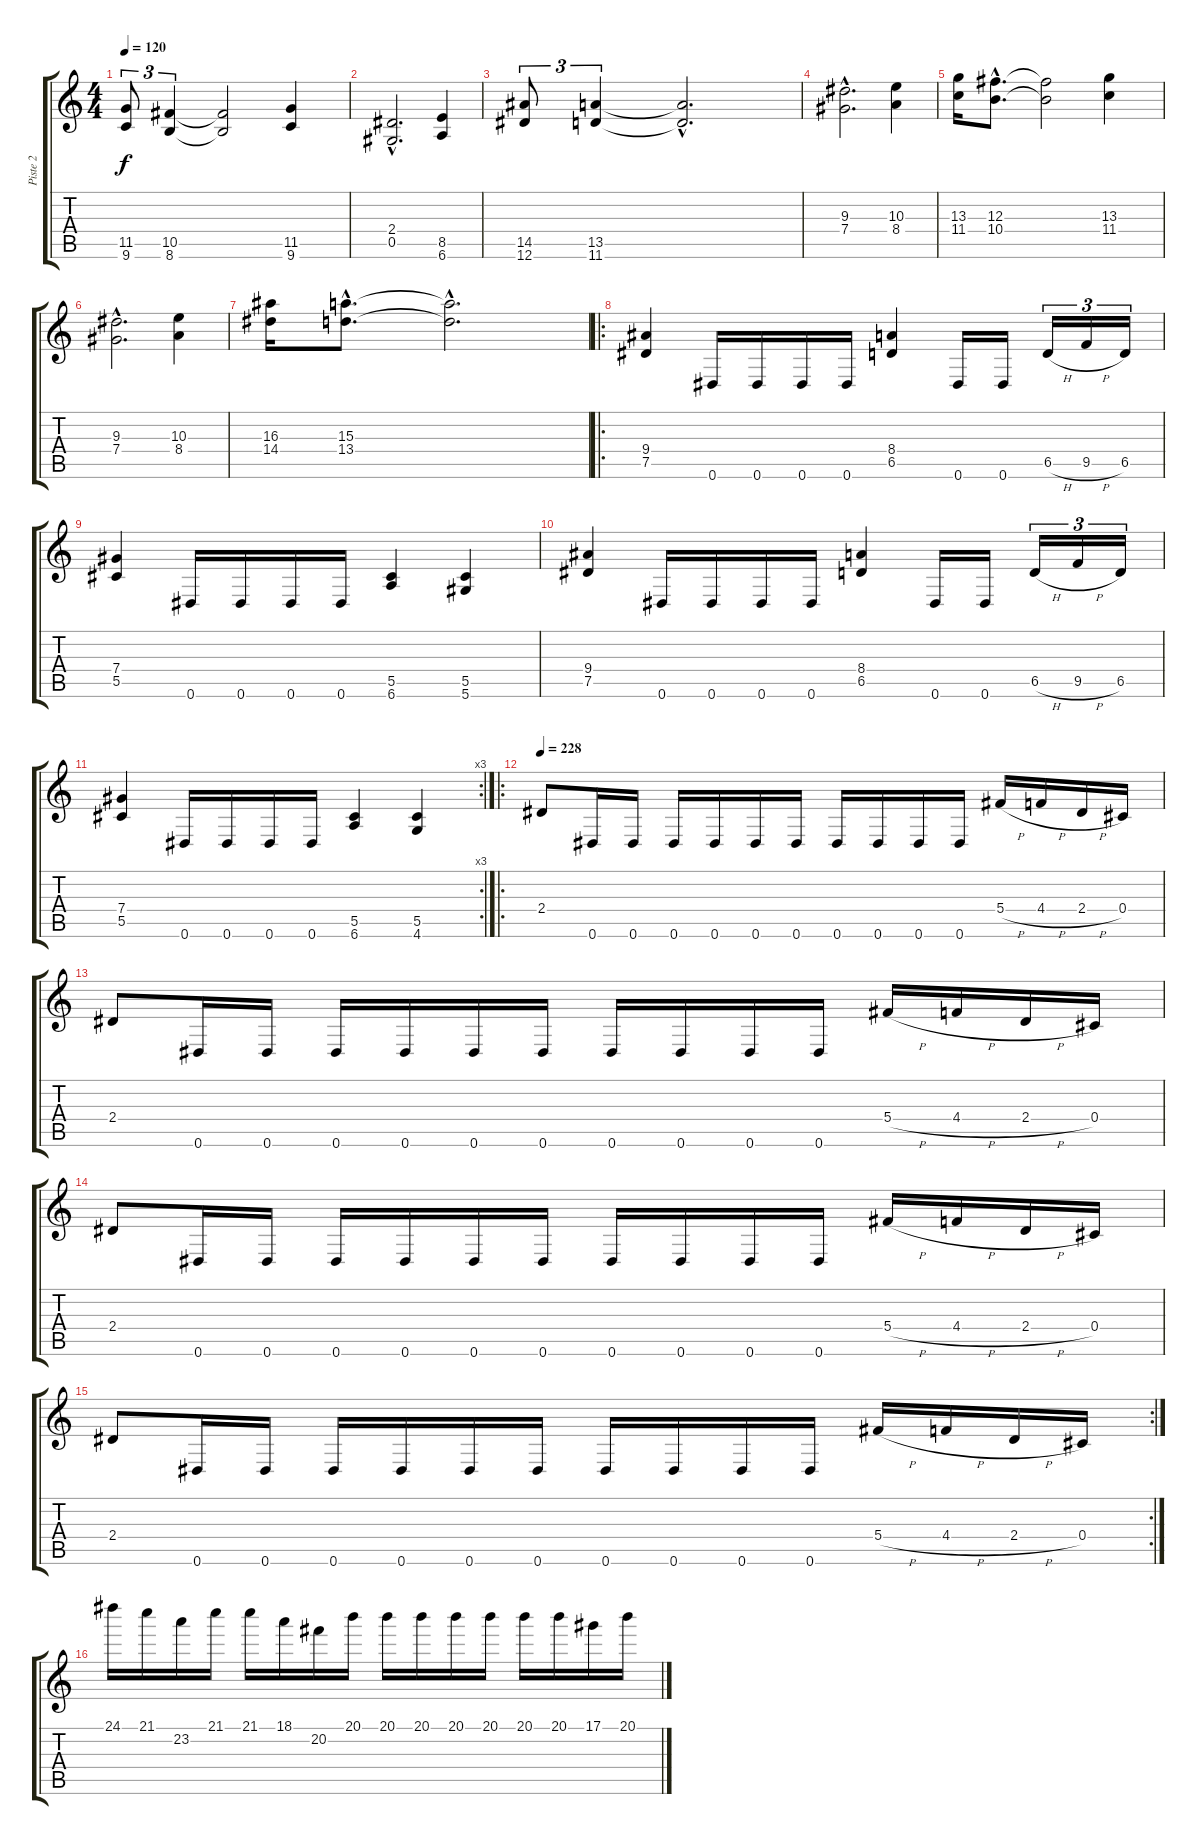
\track ("Piste 2" "Piste 2") {instrument distortionguitar}
\staff {score tabs}
\tuning (Eb4 Bb3 Gb3 Db3 Ab2 Eb2) {hide}
\ts (4 4)
\tempo 120
\clef g2
\ks c
(11.5 9.6).8{tu (3 2) dy f} (10.5 8.6).4{tu (3 2)} (10.5{t} 8.6{t}).2 (11.5 9.6).4 |
(2.4{hac} 0.5{hac}).2{d} (8.5 6.6).4 |
(14.5 12.6).8{tu (3 2)} (13.5 11.6).4{tu (3 2)} (13.5{hac t} 11.6{hac t}).2{d} |
(9.3{hac} 7.4{hac}).2{d} (10.3 8.4).4 |
(13.3 11.4).16 (12.3{hac} 10.4{hac}).8{d} (12.3{t} 10.4{t}).2 (13.3 11.4).4 |
(9.3{hac} 7.4{hac}).2{d} (10.3 8.4).4 |
(16.3 14.4).16 (15.3{hac} 13.4{hac}).8{d} (15.3{hac t} 13.4{hac t}).2{d} |
\ro
(9.4 7.5).4 0.6.16 0.6.16 0.6.16 0.6.16 (8.4 6.5).4 0.6.16 0.6.16 6.5{h}.16{tu (3 2)} 9.5{h}.16{tu (3 2)} 6.5.16{tu (3 2)} |
(7.4 5.5).4 0.6.16 0.6.16 0.6.16 0.6.16 (5.5 6.6).4 (5.5 5.6).4 |
(9.4 7.5).4 0.6.16 0.6.16 0.6.16 0.6.16 (8.4 6.5).4 0.6.16 0.6.16 6.5{h}.16{tu (3 2)} 9.5{h}.16{tu (3 2)} 6.5.16{tu (3 2)} |
\rc 3
(7.4 5.5).4 0.6.16 0.6.16 0.6.16 0.6.16 (5.5 6.6).4 (5.5 4.6).4 |
\ro
\tempo 228
2.4.8 0.6.16 0.6.16 0.6.16 0.6.16 0.6.16 0.6.16 0.6.16 0.6.16 0.6.16 0.6.16 5.4{h}.16 4.4{h}.16 2.4{h}.16 0.4.16 |
2.4.8 0.6.16 0.6.16 0.6.16 0.6.16 0.6.16 0.6.16 0.6.16 0.6.16 0.6.16 0.6.16 5.4{h}.16 4.4{h}.16 2.4{h}.16 0.4.16 |
2.4.8 0.6.16 0.6.16 0.6.16 0.6.16 0.6.16 0.6.16 0.6.16 0.6.16 0.6.16 0.6.16 5.4{h}.16 4.4{h}.16 2.4{h}.16 0.4.16 |
\rc 2
2.4.8 0.6.16 0.6.16 0.6.16 0.6.16 0.6.16 0.6.16 0.6.16 0.6.16 0.6.16 0.6.16 5.4{h}.16 4.4{h}.16 2.4{h}.16 0.4.16 |
24.1.16 21.1.16 23.2.16 21.1.16 21.1.16 18.1.16 20.2.16 20.1.16 20.1.16 20.1.16 20.1.16 20.1.16 20.1.16 20.1.16 17.1.16 20.1.16
